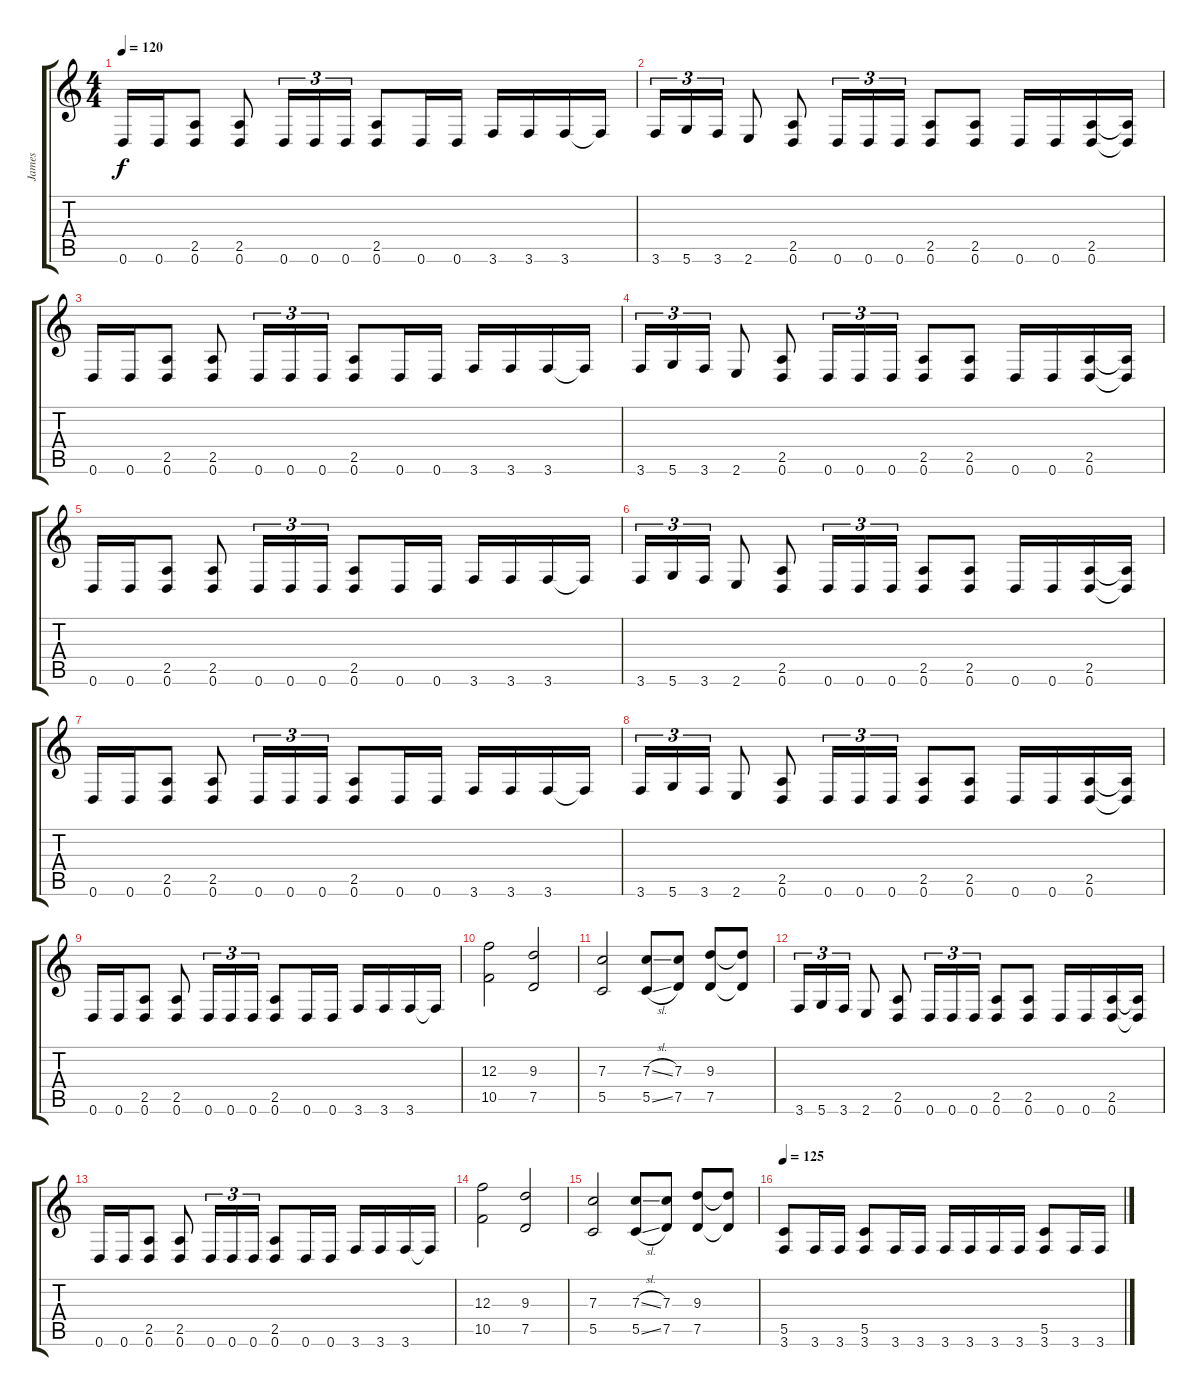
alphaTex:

\track ("James" "James") {instrument distortionguitar}
\staff {score tabs}
\tuning (D4 A3 F3 C3 G2 D2) {hide}
\ts (4 4)
\tempo 120
\clef g2
\ks c
0.6.16{dy f} 0.6.16 (2.5 0.6).8 (2.5 0.6).8 0.6.16{tu (3 2)} 0.6.16{tu (3 2)} 0.6.16{tu (3 2)} (2.5 0.6).8 0.6.16 0.6.16 3.6.16 3.6.16 3.6.16 3.6{t}.16 |
3.6.16{tu (3 2)} 5.6.16{tu (3 2)} 3.6.16{tu (3 2)} 2.6.8 (2.5 0.6).8 0.6.16{tu (3 2)} 0.6.16{tu (3 2)} 0.6.16{tu (3 2)} (2.5 0.6).8 (2.5 0.6).8 0.6.16 0.6.16 (2.5 0.6).16 (2.5{t} 0.6{t}).16 |
0.6.16 0.6.16 (2.5 0.6).8 (2.5 0.6).8 0.6.16{tu (3 2)} 0.6.16{tu (3 2)} 0.6.16{tu (3 2)} (2.5 0.6).8 0.6.16 0.6.16 3.6.16 3.6.16 3.6.16 3.6{t}.16 |
3.6.16{tu (3 2)} 5.6.16{tu (3 2)} 3.6.16{tu (3 2)} 2.6.8 (2.5 0.6).8 0.6.16{tu (3 2)} 0.6.16{tu (3 2)} 0.6.16{tu (3 2)} (2.5 0.6).8 (2.5 0.6).8 0.6.16 0.6.16 (2.5 0.6).16 (2.5{t} 0.6{t}).16 |
0.6.16 0.6.16 (2.5 0.6).8 (2.5 0.6).8 0.6.16{tu (3 2)} 0.6.16{tu (3 2)} 0.6.16{tu (3 2)} (2.5 0.6).8 0.6.16 0.6.16 3.6.16 3.6.16 3.6.16 3.6{t}.16 |
3.6.16{tu (3 2)} 5.6.16{tu (3 2)} 3.6.16{tu (3 2)} 2.6.8 (2.5 0.6).8 0.6.16{tu (3 2)} 0.6.16{tu (3 2)} 0.6.16{tu (3 2)} (2.5 0.6).8 (2.5 0.6).8 0.6.16 0.6.16 (2.5 0.6).16 (2.5{t} 0.6{t}).16 |
0.6.16 0.6.16 (2.5 0.6).8 (2.5 0.6).8 0.6.16{tu (3 2)} 0.6.16{tu (3 2)} 0.6.16{tu (3 2)} (2.5 0.6).8 0.6.16 0.6.16 3.6.16 3.6.16 3.6.16 3.6{t}.16 |
3.6.16{tu (3 2)} 5.6.16{tu (3 2)} 3.6.16{tu (3 2)} 2.6.8 (2.5 0.6).8 0.6.16{tu (3 2)} 0.6.16{tu (3 2)} 0.6.16{tu (3 2)} (2.5 0.6).8 (2.5 0.6).8 0.6.16 0.6.16 (2.5 0.6).16 (2.5{t} 0.6{t}).16 |
0.6.16 0.6.16 (2.5 0.6).8 (2.5 0.6).8 0.6.16{tu (3 2)} 0.6.16{tu (3 2)} 0.6.16{tu (3 2)} (2.5 0.6).8 0.6.16 0.6.16 3.6.16 3.6.16 3.6.16 3.6{t}.16 |
(12.3 10.5).2 (9.3 7.5).2 |
(7.3 5.5).2 (7.3{sl} 5.5{sl}).8 (7.3 7.5).8 (9.3 7.5).8 (9.3{t} 7.5{t}).8 |
3.6.16{tu (3 2)} 5.6.16{tu (3 2)} 3.6.16{tu (3 2)} 2.6.8 (2.5 0.6).8 0.6.16{tu (3 2)} 0.6.16{tu (3 2)} 0.6.16{tu (3 2)} (2.5 0.6).8 (2.5 0.6).8 0.6.16 0.6.16 (2.5 0.6).16 (2.5{t} 0.6{t}).16 |
0.6.16 0.6.16 (2.5 0.6).8 (2.5 0.6).8 0.6.16{tu (3 2)} 0.6.16{tu (3 2)} 0.6.16{tu (3 2)} (2.5 0.6).8 0.6.16 0.6.16 3.6.16 3.6.16 3.6.16 3.6{t}.16 |
(12.3 10.5).2 (9.3 7.5).2 |
(7.3 5.5).2 (7.3{sl} 5.5{sl}).8 (7.3 7.5).8 (9.3 7.5).8 (9.3{t} 7.5{t}).8 |
\tempo 125
(5.5 3.6).8 3.6.16 3.6.16 (5.5 3.6).8 3.6.16 3.6.16 3.6.16 3.6.16 3.6.16 3.6.16 (5.5 3.6).8 3.6.16 3.6.16
